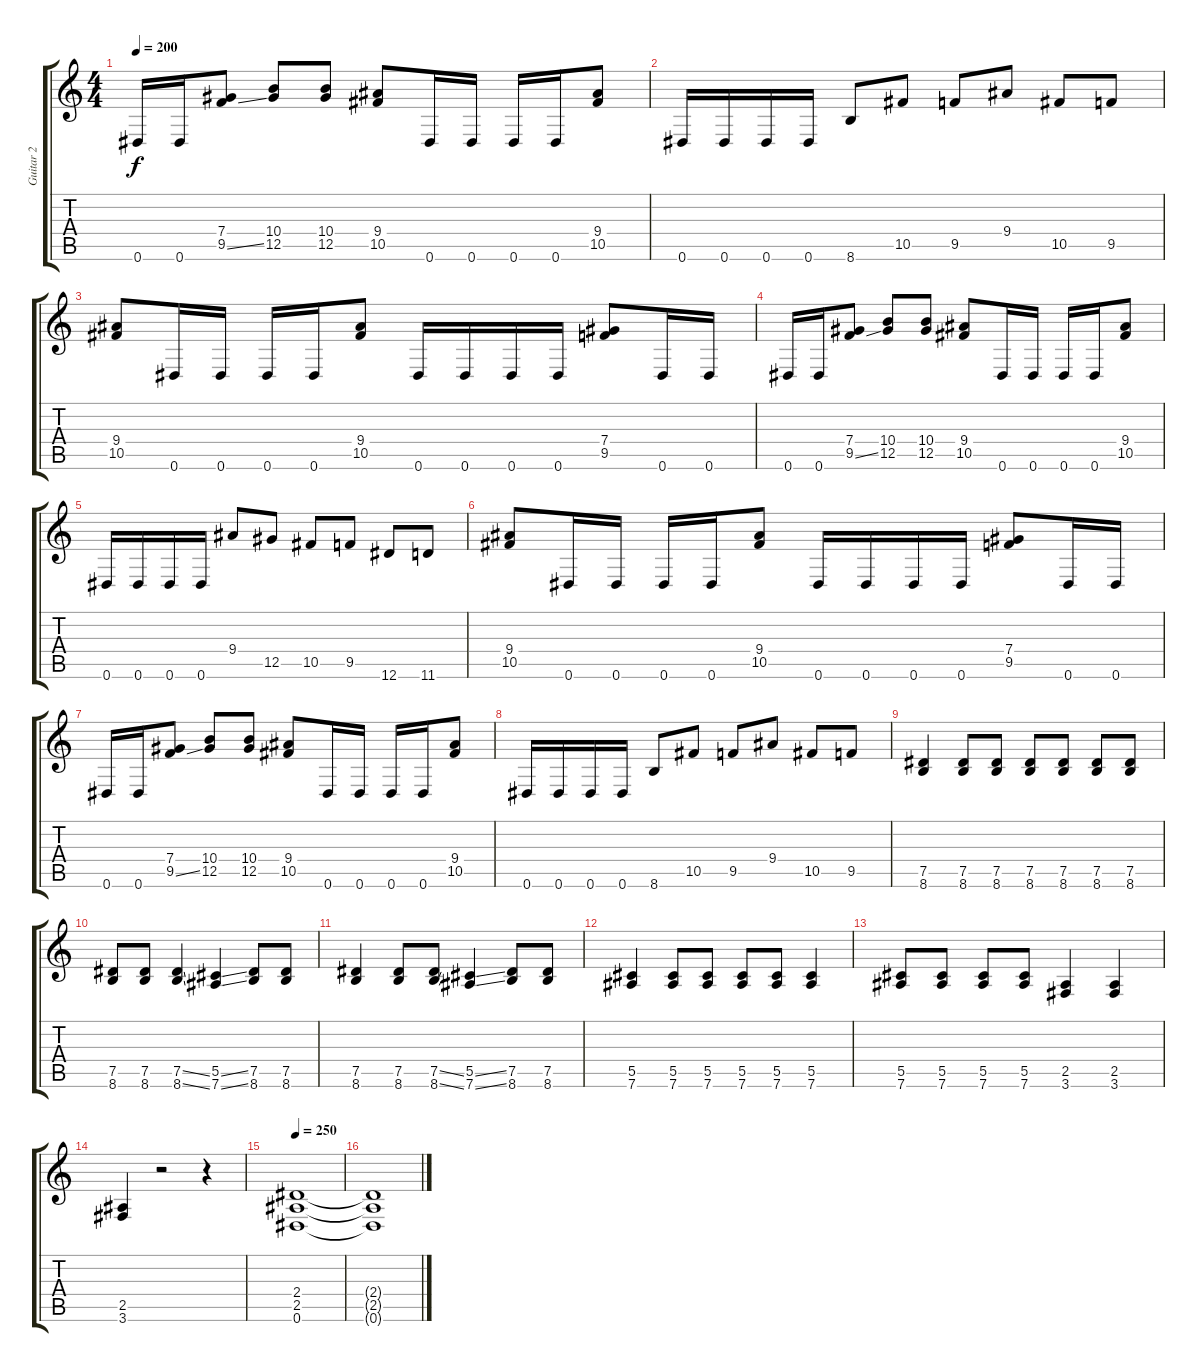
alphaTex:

\track ("Guitar 2" "Guitar 2") {instrument distortionguitar}
\staff {score tabs}
\tuning (Eb4 Bb3 Gb3 Db3 Ab2 Eb2) {hide}
\ts (4 4)
\tempo 200
\clef g2
\ks c
0.6.16{dy f} 0.6.16 (7.4 9.5{ss}).8 (10.4 12.5).8 (10.4 12.5).8 (9.4 10.5).8 0.6.16 0.6.16 0.6.16 0.6.16 (9.4 10.5).8 |
0.6.16 0.6.16 0.6.16 0.6.16 8.6.8 10.5.8 9.5.8 9.4.8 10.5.8 9.5.8 |
(9.4 10.5).8 0.6.16 0.6.16 0.6.16 0.6.16 (9.4 10.5).8 0.6.16 0.6.16 0.6.16 0.6.16 (7.4 9.5).8 0.6.16 0.6.16 |
0.6.16 0.6.16 (7.4 9.5{ss}).8 (10.4 12.5).8 (10.4 12.5).8 (9.4 10.5).8 0.6.16 0.6.16 0.6.16 0.6.16 (9.4 10.5).8 |
0.6.16 0.6.16 0.6.16 0.6.16 9.4.8 12.5.8 10.5.8 9.5.8 12.6.8 11.6.8 |
(9.4 10.5).8 0.6.16 0.6.16 0.6.16 0.6.16 (9.4 10.5).8 0.6.16 0.6.16 0.6.16 0.6.16 (7.4 9.5).8 0.6.16 0.6.16 |
0.6.16 0.6.16 (7.4 9.5{ss}).8 (10.4 12.5).8 (10.4 12.5).8 (9.4 10.5).8 0.6.16 0.6.16 0.6.16 0.6.16 (9.4 10.5).8 |
0.6.16 0.6.16 0.6.16 0.6.16 8.6.8 10.5.8 9.5.8 9.4.8 10.5.8 9.5.8 |
(7.5 8.6).4 (7.5 8.6).8 (7.5 8.6).8 (7.5 8.6).8 (7.5 8.6).8 (7.5 8.6).8 (7.5 8.6).8 |
(7.5 8.6).8 (7.5 8.6).8 (7.5{ss} 8.6{ss}).4 (5.5{ss} 7.6{ss}).4 (7.5 8.6).8 (7.5 8.6).8 |
(7.5 8.6).4 (7.5 8.6).8 (7.5{ss} 8.6{ss}).8 (5.5{ss} 7.6{ss}).4 (7.5 8.6).8 (7.5 8.6).8 |
(5.5 7.6).4 (5.5 7.6).8 (5.5 7.6).8 (5.5 7.6).8 (5.5 7.6).8 (5.5 7.6).4 |
(5.5 7.6).8 (5.5 7.6).8 (5.5 7.6).8 (5.5 7.6).8 (2.5 3.6).4 (2.5 3.6).4 |
(2.5 3.6).4 r.2 r.4 |
\tempo 250
(2.4 2.5 0.6).1 |
(2.4{t} 2.5{t} 0.6{t}).1
